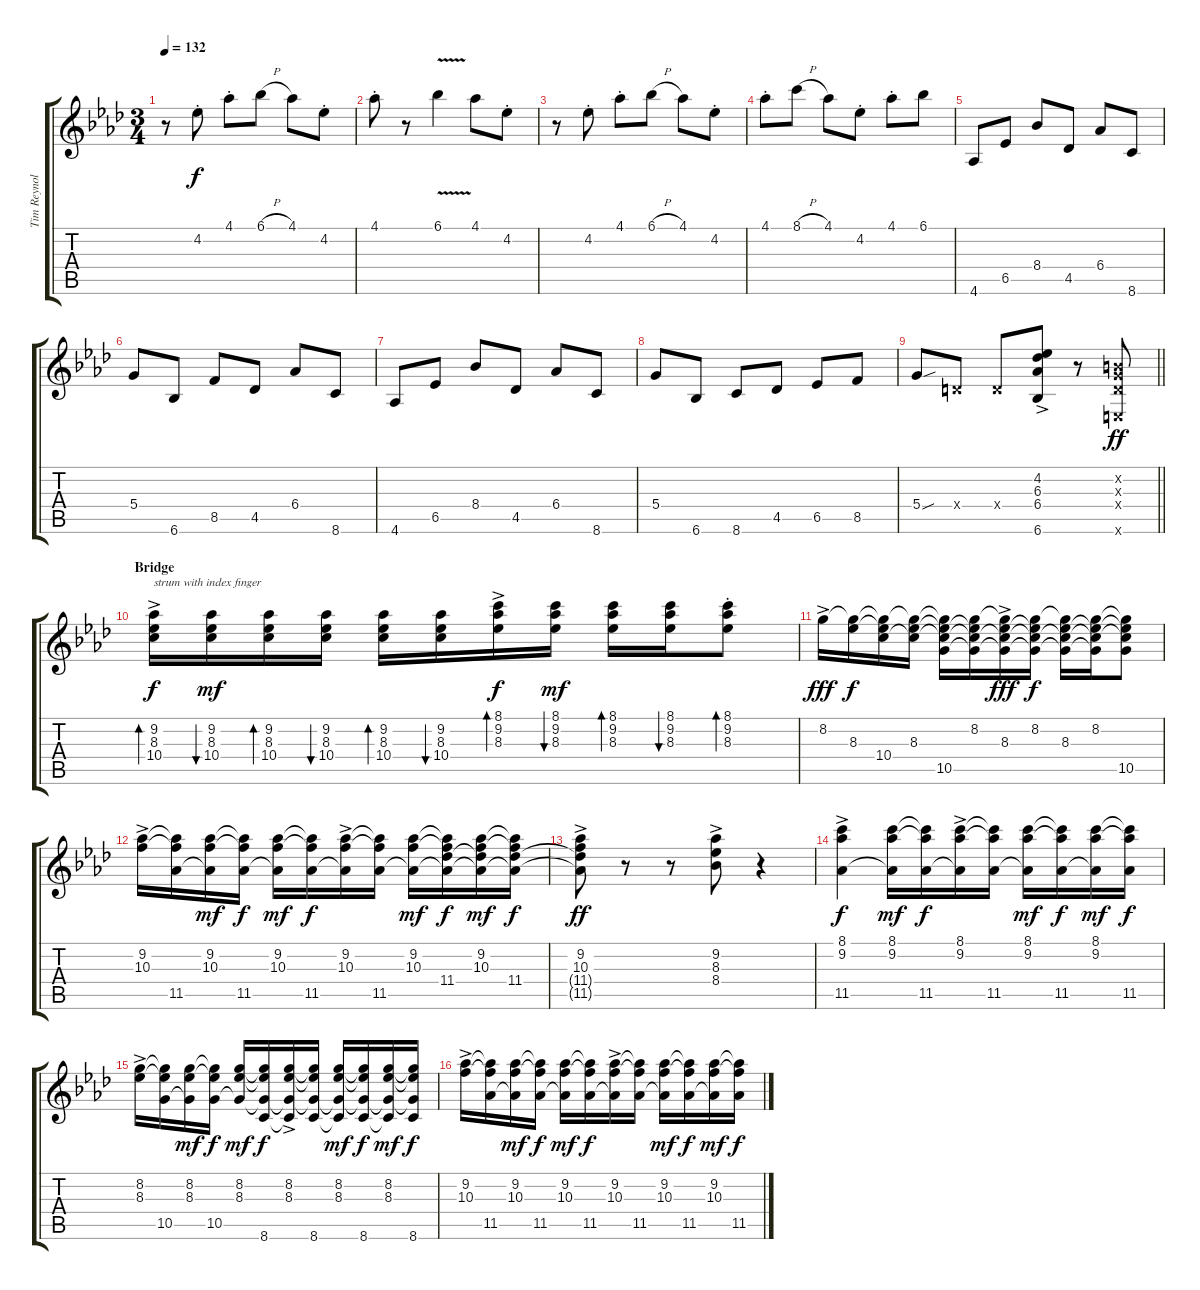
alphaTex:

\track ("Tim Reynolds" "Tim Reynol") {instrument acousticguitarsteel}
\staff {score tabs}
\tuning (E4 B3 G3 D3 A2 E2) {hide}
\ts (3 4)
\tempo 132
\clef g2
\ks ab
r.8{dy f} 4.2{st}.8 4.1{st}.8 6.1{h}.8 4.1.8 4.2{st}.8 |
4.1{st}.8 r.8 6.1{v}.4 4.1.8 4.2{st}.8 |
r.8 4.2{st}.8 4.1{st}.8 6.1{h}.8 4.1.8 4.2{st}.8 |
4.1{st}.8 8.1{h}.8 4.1.8 4.2{st}.8 4.1{st}.8 6.1.8 |
4.6.8 6.5.8 8.4.8 4.5.8 6.4.8 8.6.8 |
5.4.8 6.6.8 8.5.8 4.5.8 6.4.8 8.6.8 |
4.6.8 6.5.8 8.4.8 4.5.8 6.4.8 8.6.8 |
5.4.8 6.6.8 8.6.8 4.5.8 6.5.8 8.5.8 |
\barLineRight lightlight
5.4{sou}.8 0.4{x}.8 0.4{x}.8 (4.2{ac} 6.3{ac} 6.4{ac} 6.6{ac}).8 r.8 (0.2{x} 0.3{x} 0.4{x} 0.6{x}).8{dy ff} |
\section ("" "Bridge")
(9.2{ac} 8.3{ac} 10.4{ac}).16{bd 60 txt "strum with index finger" dy f} (9.2 8.3 10.4).16{bu 60 dy mf} (9.2 8.3 10.4).16{bd 60} (9.2 8.3 10.4).16{bu 60} (9.2 8.3 10.4).16{bd 60} (9.2 8.3 10.4).16{bu 60} (8.1{ac} 9.2{ac} 8.3{ac}).16{bd 60 dy f} (8.1 9.2 8.3).16{bu 60 dy mf} (8.1 9.2 8.3).16{bd 60} (8.1 9.2 8.3).16{bu 60} (8.1{st} 9.2{st} 8.3{st}).8{bd 60} |
8.2{ac}.16{dy fff} (8.2{t} 8.3).16{dy f} (8.2{t} 8.3{t} 10.4).16 (8.2{t} 8.3 10.4{t}).16 (8.2{t} 8.3{t} 10.4{t} 10.5).16 (8.2 8.3{t} 10.4{t} 10.5{t}).16 (8.2{t} 8.3{ac} 10.4{t} 10.5{t}).16{dy fff} (8.2 8.3{t} 10.4{t} 10.5{t}).16{dy f} (8.2{t} 8.3 10.4{t} 10.5{t}).16 (8.2 8.3{t} 10.4{t} 10.5{t}).16 (8.2{t} 8.3{t} 10.4{t} 10.5).8 |
(9.2{ac} 10.3{ac}).16 (9.2{t} 10.3{t} 11.5).16 (9.2 10.3 11.5{t}).16{dy mf} (9.2{t} 10.3{t} 11.5).16{dy f} (9.2 10.3 11.5{t}).16{dy mf} (9.2{t} 10.3{t} 11.5).16{dy f} (9.2{ac} 10.3{ac} 11.5{t}).16 (9.2{t} 10.3{t} 11.5).16 (9.2 10.3 11.5{t}).16{dy mf} (9.2{t} 10.3{t} 11.4 11.5{t}).16{dy f} (9.2 10.3 11.4{t} 11.5{t}).16{dy mf} (9.2{t} 10.3{t} 11.4 11.5{t}).16{dy f} |
(9.2{ac} 10.3{ac} 11.4{t} 11.5{t}).8{dy ff} r.8 r.8 (9.2{ac} 8.3{ac} 8.4{ac}).8 r.4 |
(8.1{ac} 9.2{ac} 11.5{ac}).4{dy f} (8.1 9.2 11.5{t}).16{dy mf} (8.1{t} 9.2{t} 11.5).16{dy f} (8.1{ac} 9.2{ac} 11.5{t}).16 (8.1{t} 9.2{t} 11.5).16 (8.1 9.2 11.5{t}).16{dy mf} (8.1{t} 9.2{t} 11.5).16{dy f} (8.1 9.2 11.5{t}).16{dy mf} (8.1{t} 9.2{t} 11.5).16{dy f} |
(8.2{ac} 8.3{ac}).16 (8.2{t} 8.3{t} 10.5).16 (8.2 8.3 10.5{t}).16{dy mf} (8.2{t} 8.3{t} 10.5).16{dy f} (8.2 8.3 10.5{t}).16{dy mf} (8.2{t} 8.3{t} 10.5{t} 8.6).16{dy f} (8.2{ac} 8.3{ac} 10.5{t} 8.6{t}).16 (8.2{t} 8.3{t} 10.5{t} 8.6).16 (8.2 8.3 10.5{t} 8.6{t}).16{dy mf} (8.2{t} 8.3{t} 10.5{t} 8.6).16{dy f} (8.2 8.3 10.5{t} 8.6{t}).16{dy mf} (8.2{t} 8.3{t} 10.5{t} 8.6).16{dy f} |
(9.2{ac} 10.3{ac}).16 (9.2{t} 10.3{t} 11.5).16 (9.2 10.3 11.5{t}).16{dy mf} (9.2{t} 10.3{t} 11.5).16{dy f} (9.2 10.3 11.5{t}).16{dy mf} (9.2{t} 10.3{t} 11.5).16{dy f} (9.2{ac} 10.3{ac} 11.5{t}).16 (9.2{t} 10.3{t} 11.5).16 (9.2 10.3 11.5{t}).16{dy mf} (9.2{t} 10.3{t} 11.5).16{dy f} (9.2 10.3 11.5{t}).16{dy mf} (9.2{t} 10.3{t} 11.5).16{dy f}
